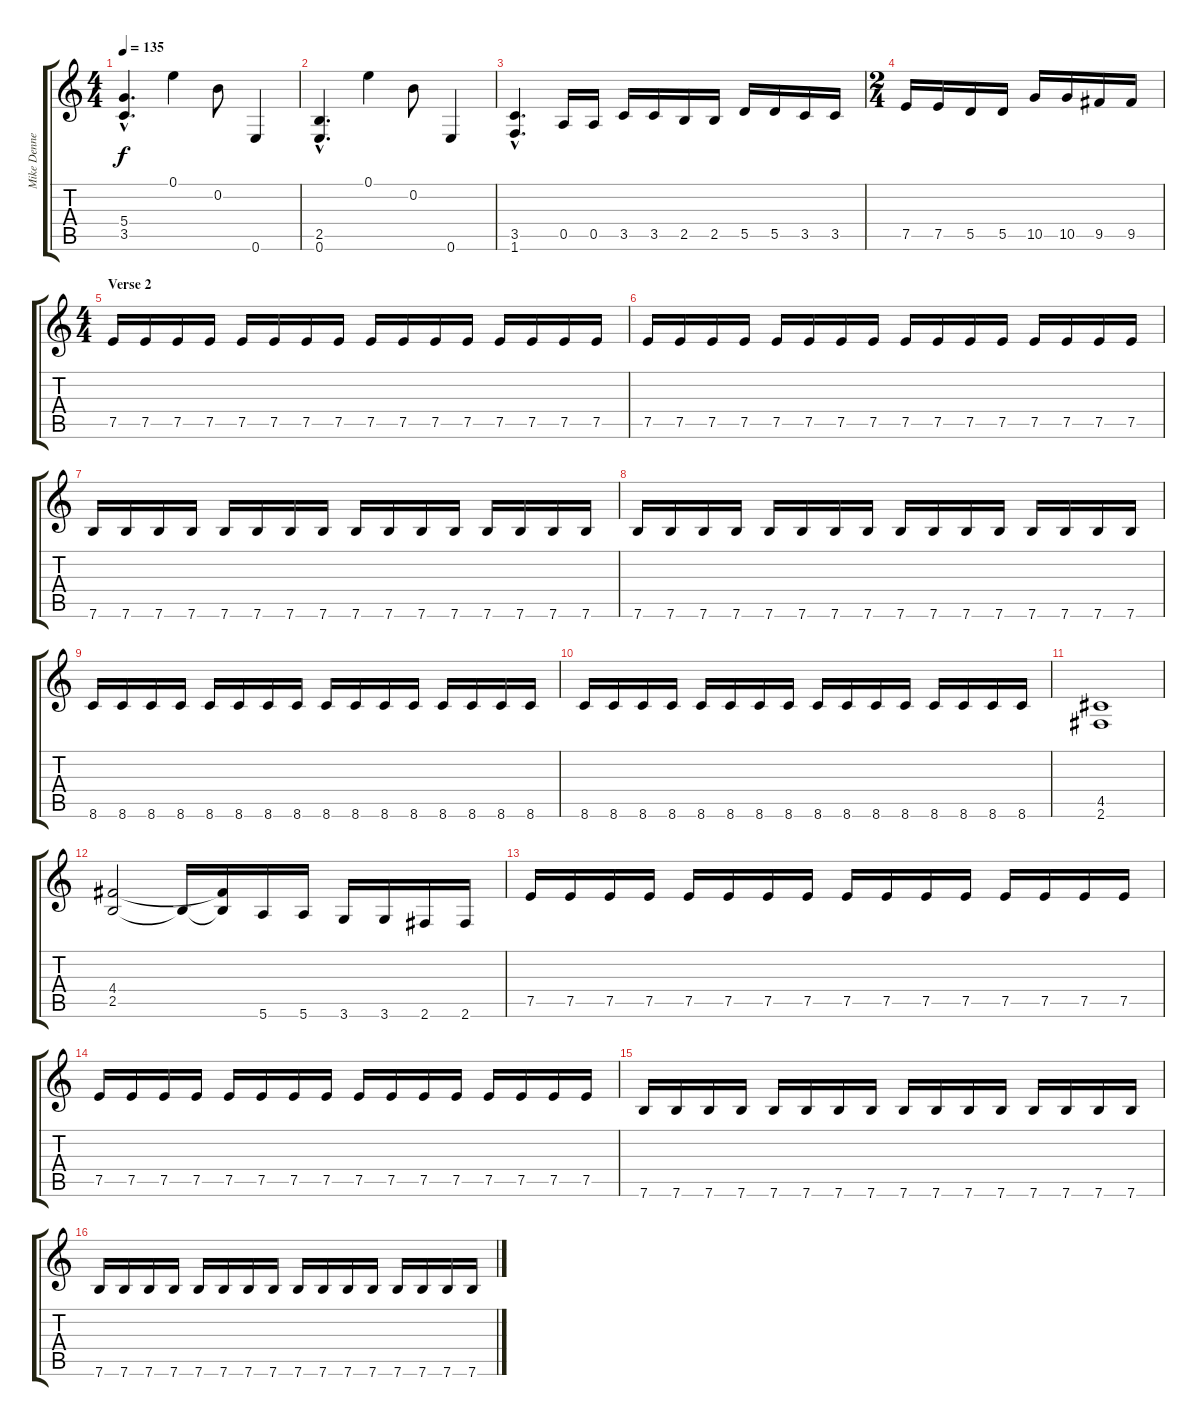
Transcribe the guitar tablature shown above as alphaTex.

\track ("Mike Denner - Guitars" "Mike Denne") {instrument overdrivenguitar}
\staff {score tabs}
\tuning (E4 B3 G3 D3 A2 E2) {hide}
\ts (4 4)
\tempo 135
\clef g2
\ks c
(5.4{hac} 3.5{hac}).4{d dy f} 0.1.4 0.2.8 0.6.4 |
(2.5{hac} 0.6{hac}).4{d} 0.1.4 0.2.8 0.6.4 |
(3.5{hac} 1.6{hac}).4{d} 0.5.16 0.5.16 3.5.16 3.5.16 2.5.16 2.5.16 5.5.16 5.5.16 3.5.16 3.5.16 |
\ts (2 4)
7.5.16 7.5.16 5.5.16 5.5.16 10.5.16 10.5.16 9.5.16 9.5.16 |
\ts (4 4)
\section ("" "Verse 2")
7.5.16 7.5.16 7.5.16 7.5.16 7.5.16 7.5.16 7.5.16 7.5.16 7.5.16 7.5.16 7.5.16 7.5.16 7.5.16 7.5.16 7.5.16 7.5.16 |
7.5.16 7.5.16 7.5.16 7.5.16 7.5.16 7.5.16 7.5.16 7.5.16 7.5.16 7.5.16 7.5.16 7.5.16 7.5.16 7.5.16 7.5.16 7.5.16 |
7.6.16 7.6.16 7.6.16 7.6.16 7.6.16 7.6.16 7.6.16 7.6.16 7.6.16 7.6.16 7.6.16 7.6.16 7.6.16 7.6.16 7.6.16 7.6.16 |
7.6.16 7.6.16 7.6.16 7.6.16 7.6.16 7.6.16 7.6.16 7.6.16 7.6.16 7.6.16 7.6.16 7.6.16 7.6.16 7.6.16 7.6.16 7.6.16 |
8.6.16 8.6.16 8.6.16 8.6.16 8.6.16 8.6.16 8.6.16 8.6.16 8.6.16 8.6.16 8.6.16 8.6.16 8.6.16 8.6.16 8.6.16 8.6.16 |
8.6.16 8.6.16 8.6.16 8.6.16 8.6.16 8.6.16 8.6.16 8.6.16 8.6.16 8.6.16 8.6.16 8.6.16 8.6.16 8.6.16 8.6.16 8.6.16 |
(4.5 2.6).1 |
(4.4 2.5).2 2.5{t}.16 (4.4{t} 2.5{t}).16 5.6.16 5.6.16 3.6.16 3.6.16 2.6.16 2.6.16 |
7.5.16 7.5.16 7.5.16 7.5.16 7.5.16 7.5.16 7.5.16 7.5.16 7.5.16 7.5.16 7.5.16 7.5.16 7.5.16 7.5.16 7.5.16 7.5.16 |
7.5.16 7.5.16 7.5.16 7.5.16 7.5.16 7.5.16 7.5.16 7.5.16 7.5.16 7.5.16 7.5.16 7.5.16 7.5.16 7.5.16 7.5.16 7.5.16 |
7.6.16 7.6.16 7.6.16 7.6.16 7.6.16 7.6.16 7.6.16 7.6.16 7.6.16 7.6.16 7.6.16 7.6.16 7.6.16 7.6.16 7.6.16 7.6.16 |
7.6.16 7.6.16 7.6.16 7.6.16 7.6.16 7.6.16 7.6.16 7.6.16 7.6.16 7.6.16 7.6.16 7.6.16 7.6.16 7.6.16 7.6.16 7.6.16
